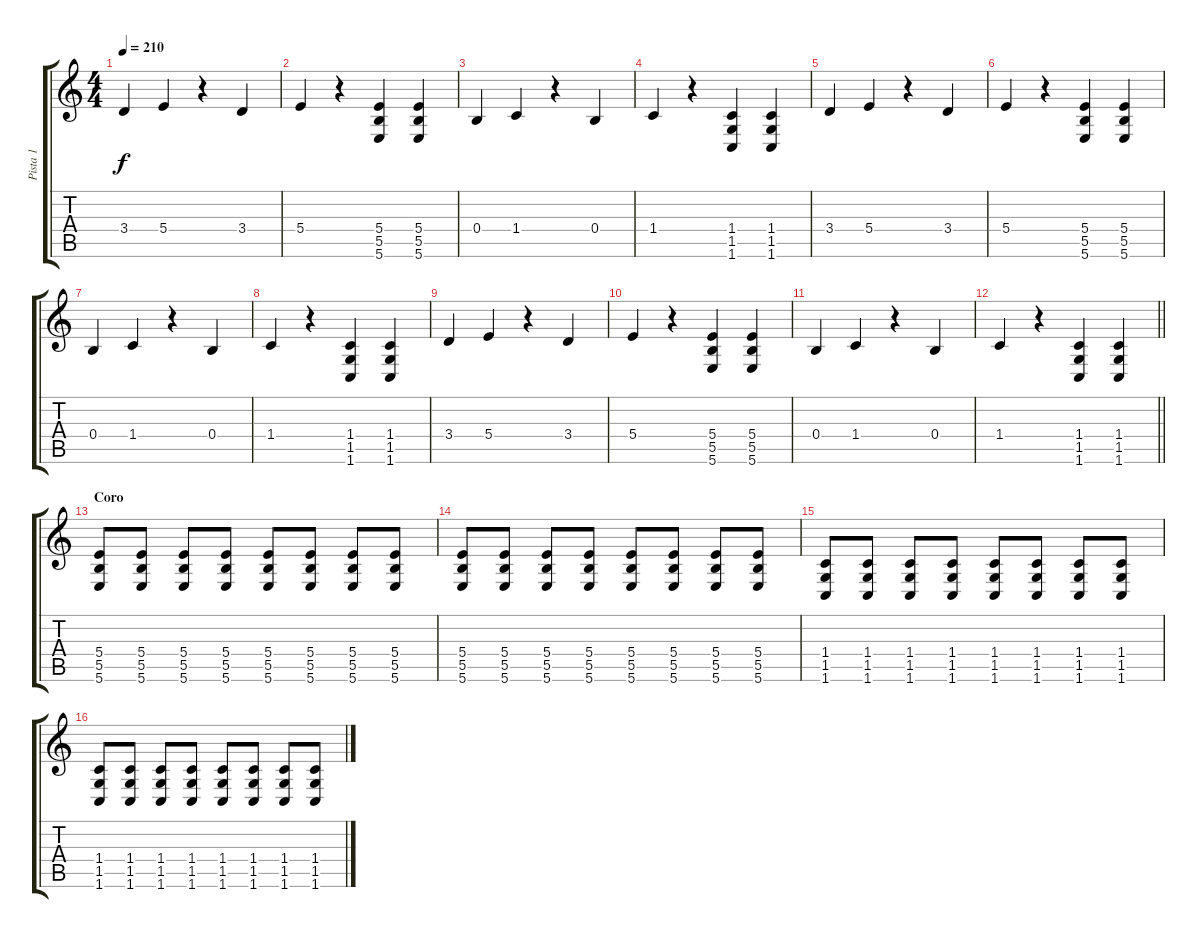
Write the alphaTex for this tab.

\track ("Pista 1" "Pista 1") {instrument overdrivenguitar}
\staff {score tabs}
\tuning (Db4 Ab4 E3 B2 Gb2 B1) {hide}
\ts (4 4)
\tempo 210
\clef g2
\ks c
3.4.4{dy f} 5.4.4 r.4 3.4.4 |
5.4.4 r.4 (5.4 5.5 5.6).4 (5.4 5.5 5.6).4 |
0.4.4 1.4.4 r.4 0.4.4 |
1.4.4 r.4 (1.4 1.5 1.6).4 (1.4 1.5 1.6).4 |
3.4.4 5.4.4 r.4 3.4.4 |
5.4.4 r.4 (5.4 5.5 5.6).4 (5.4 5.5 5.6).4 |
0.4.4 1.4.4 r.4 0.4.4 |
1.4.4 r.4 (1.4 1.5 1.6).4 (1.4 1.5 1.6).4 |
3.4.4 5.4.4 r.4 3.4.4 |
5.4.4 r.4 (5.4 5.5 5.6).4 (5.4 5.5 5.6).4 |
0.4.4 1.4.4 r.4 0.4.4 |
\barLineRight lightlight
1.4.4 r.4 (1.4 1.5 1.6).4 (1.4 1.5 1.6).4 |
\section ("" "Coro")
(5.4 5.5 5.6).8 (5.4 5.5 5.6).8 (5.4 5.5 5.6).8 (5.4 5.5 5.6).8 (5.4 5.5 5.6).8 (5.4 5.5 5.6).8 (5.4 5.5 5.6).8 (5.4 5.5 5.6).8 |
(5.4 5.5 5.6).8 (5.4 5.5 5.6).8 (5.4 5.5 5.6).8 (5.4 5.5 5.6).8 (5.4 5.5 5.6).8 (5.4 5.5 5.6).8 (5.4 5.5 5.6).8 (5.4 5.5 5.6).8 |
(1.4 1.5 1.6).8 (1.4 1.5 1.6).8 (1.4 1.5 1.6).8 (1.4 1.5 1.6).8 (1.4 1.5 1.6).8 (1.4 1.5 1.6).8 (1.4 1.5 1.6).8 (1.4 1.5 1.6).8 |
(1.4 1.5 1.6).8 (1.4 1.5 1.6).8 (1.4 1.5 1.6).8 (1.4 1.5 1.6).8 (1.4 1.5 1.6).8 (1.4 1.5 1.6).8 (1.4 1.5 1.6).8 (1.4 1.5 1.6).8
